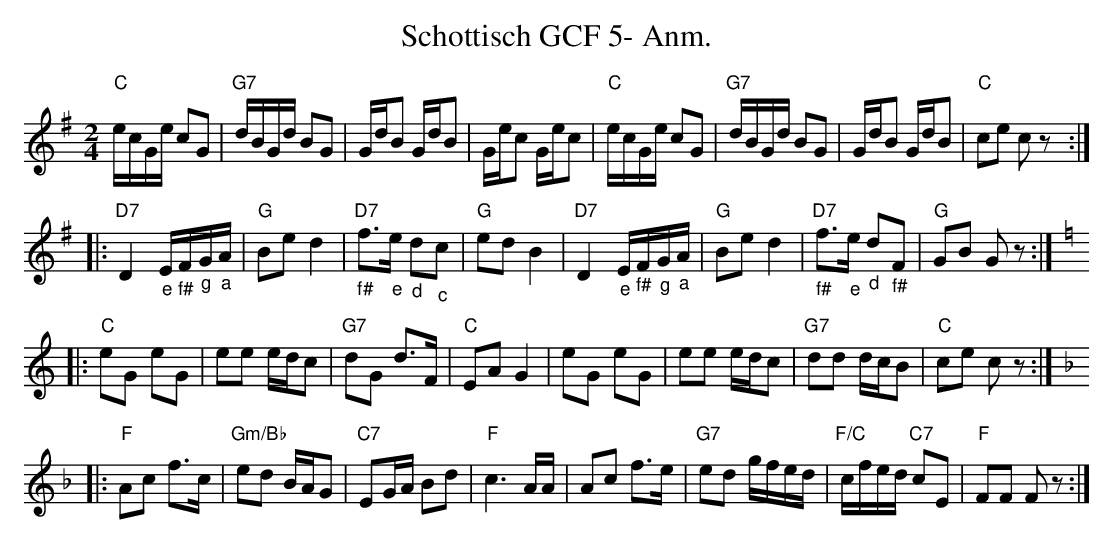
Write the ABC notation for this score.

X:1
T:Schottisch GCF 5- Anm.
M:2/4
L:1/16
K:Gmaj
"C"ecGe c2G2 | "G7"dBGd B2G2 | GdB2 GdB2 | Gec2 Gec2 | \
"C"ecGe c2G2 | "G7"dBGd B2G2 | GdB2 GdB2 | "C"c2e2 c2 z2 :|
|: "D7"D4 "_e"E"_f#"F"_g"G"_a"A | [L:1/8] "G"Be d2 | "D7""_f#"f>"_e"e "_d"d"_c"c | "G"ed B2 | \
"D7"D2 "_e"E/2"_f#"F/2"_g"G/2"_a"A/2 | "G"Be d2 | "D7""_f#"f>"_e"e "_d"d"_f#"F | "G"GB G z :|
K:Cmaj
|: "C"eG eG | ee e/2d/2c | "G7"dG d>F | "C"EA G2 | \
eG eG | ee e/2d/2c | "G7"dd d/2c/2B | "C"ce c z :|
K:Fmaj
|: "F"Ac f>c | "Gm/Bb"ed B/2A/2G | "C7"EG/2A/2 Bd | "F"c3 A/2A/2 | \
Ac f>e | "G7"ed [L:1/16] gfed | "F/C"cfed "C7"c2E2 | "F"F2F2 F2 z2 :|
